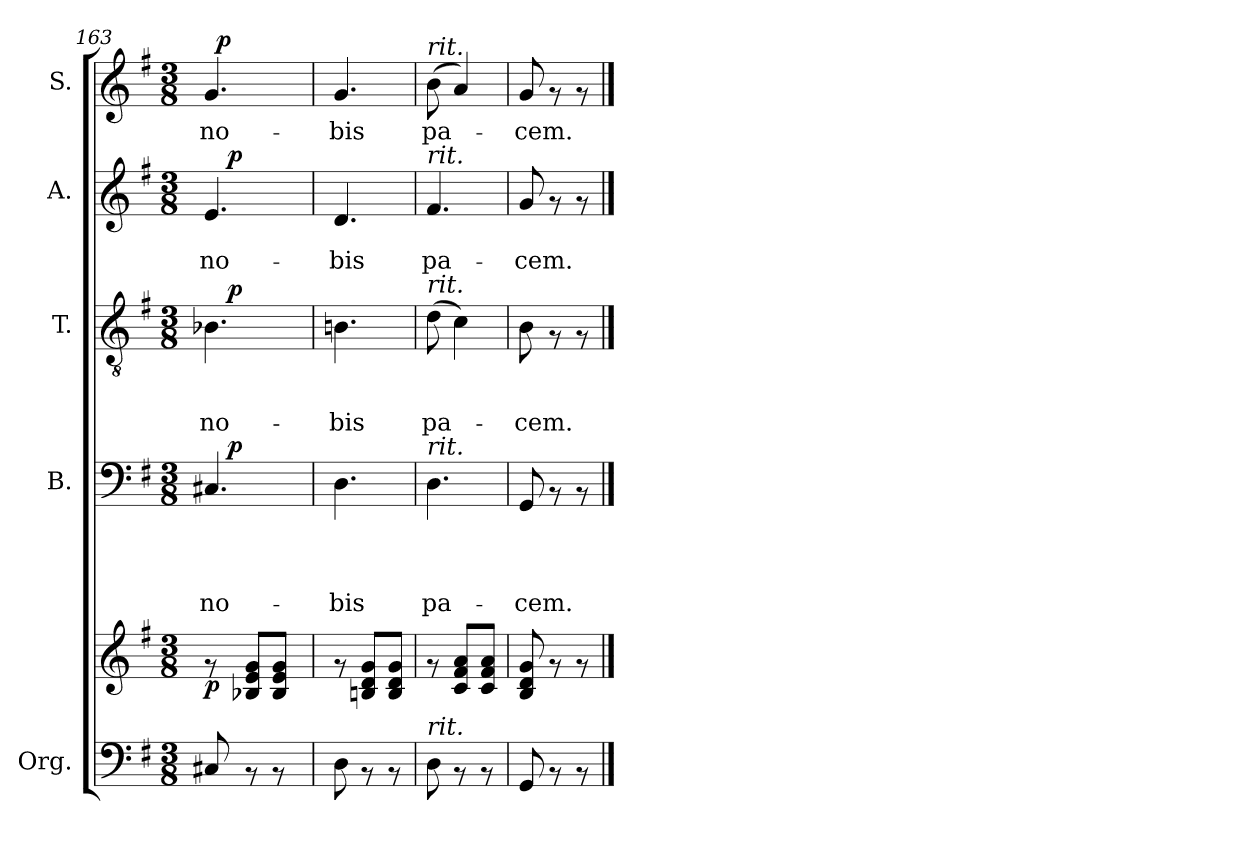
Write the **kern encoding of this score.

**kern	**kern	**dynam	**kern	**text	**text	**text	**text	**dynam	**kern	**text	**text	**text	**dynam	**kern	**text	**text	**dynam	**kern	**text	**dynam
*part5	*part5	*part5	*part4	*part4	*part4	*part4	*part4	*part4	*part3	*part3	*part3	*part3	*part3	*part2	*part2	*part2	*part2	*part1	*part1	*part1
*staff6	*staff5	*staff5/6	*staff4	*staff4	*staff4	*staff4	*staff4	*staff4	*staff3	*staff3	*staff3	*staff3	*staff3	*staff2	*staff2	*staff2	*staff2	*staff1	*staff1	*staff1
*I"Org.	*	*	*I"B.	*	*	*	*	*	*I"T.	*	*	*	*	*I"A.	*	*	*	*I"S.	*	*
*	*	*	*I'B.	*	*	*	*	*	*I'T.	*	*	*	*	*I'A.	*	*	*	*I'S.	*	*
*clefF4	*clefG2	*	*clefF4	*	*	*	*	*	*clefGv2	*	*	*	*	*clefG2	*	*	*	*clefG2	*	*
*k[f#]	*k[f#]	*	*k[f#]	*	*	*	*	*	*k[f#]	*	*	*	*	*k[f#]	*	*	*	*k[f#]	*	*
*G:	*G:	*	*G:	*	*	*	*	*	*G:	*	*	*	*	*G:	*	*	*	*G:	*	*
*M3/8	*M3/8	*	*M3/8	*	*	*	*	*	*M3/8	*	*	*	*	*M3/8	*	*	*	*M3/8	*	*
=163	=163	=163	=163	=163	=163	=163	=163	=163	=163	=163	=163	=163	=163	=163	=163	=163	=163	=163	=163	=163
!	!	!LO:DY:b	!	!	!	!	!LO:LY:b	!	!	!	!	!LO:LY:b	!	!	!	!LO:LY:b	!	!	!LO:LY:b	!
*	*	*	*^	*	*	*	*	*	*^	*	*	*	*	*^	*	*	*	*^	*	*
8C#X/	8rf	p	4.C#X/	16ryy	.	.	.	no-	.	4.B-X\	16ryy	.	.	no-	.	4.e/	16ryy	.	no-	.	4.g/	32ryy	no-	.
!	!	!	!	!	!	!	!	!	!	!	!	!	!	!	!	!	!	!	!	!	!	!	!	!LO:DY:a
.	.	.	.	.	.	.	.	.	.	.	.	.	.	.	.	.	.	.	.	.	.	4ryy	.	p
!	!	!	!	!	!	!	!	!	!LO:DY:a	!	!	!	!	!	!LO:DY:a	!	!	!	!	!LO:DY:a	!	!	!	!
.	.	.	.	4ryy	.	.	.	.	p	.	4ryy	.	.	.	p	.	4ryy	.	.	p	.	.	.	.
8rAA	8B-X/ 8e/ 8g/L	.	.	.	.	.	.	.	.	.	.	.	.	.	.	.	.	.	.	.	.	.	.	.
8rAA	8B-/ 8e/ 8g/J	.	.	.	.	.	.	.	.	.	.	.	.	.	.	.	.	.	.	.	.	.	.	.
.	.	.	.	.	.	.	.	.	.	.	.	.	.	.	.	.	.	.	.	.	.	16.ryy	.	.
.	.	.	.	16ryy	.	.	.	.	.	.	16ryy	.	.	.	.	.	16ryy	.	.	.	.	.	.	.
=164	=164	=164	=164	=164	=164	=164	=164	=164	=164	=164	=164	=164	=164	=164	=164	=164	=164	=164	=164	=164	=164	=164	=164	=164
!	!	!	!	!	!	!	!	!LO:LY:b	!	!	!	!	!	!LO:LY:b	!	!	!	!	!LO:LY:b	!	!	!	!LO:LY:b	!
*	*	*	*v	*v	*	*	*	*	*	*	*	*	*	*	*	*v	*v	*	*	*	*v	*v	*	*
*	*	*	*	*	*	*	*	*	*v	*v	*	*	*	*	*	*	*	*	*	*	*
8D\	8rf	.	4.D\	.	.	.	-bis	.	4.Bn\	.	.	-bis	.	4.d/	.	-bis	.	4.g/	-bis	.
8rAA	8Bn/ 8d/ 8g/L	.	.	.	.	.	.	.	.	.	.	.	.	.	.	.	.	.	.	.
8rAA	8B/ 8d/ 8g/J	.	.	.	.	.	.	.	.	.	.	.	.	.	.	.	.	.	.	.
=165	=165	=165	=165	=165	=165	=165	=165	=165	=165	=165	=165	=165	=165	=165	=165	=165	=165	=165	=165	=165
!	!	!	!	!	!	!	!	!	!	!	!	!	!	!	!	!	!	!LO:TX:a:i:t=rit.	!	!
!	!	!	!	!	!	!	!	!	!	!	!	!	!	!LO:TX:a:i:t=rit.	!	!	!	!	!	!
!	!	!	!	!	!	!	!	!	!LO:TX:a:i:t=rit.	!	!	!	!	!	!	!	!	!	!	!
!	!	!	!LO:TX:a:i:t=rit.	!	!	!	!	!	!	!	!	!	!	!	!	!	!	!	!	!
!LO:TX:a:i:t=rit.	!	!	!	!	!	!	!	!	!	!	!	!	!	!	!	!	!	!	!	!
!	!	!	!	!	!	!	!LO:LY:b	!	!	!	!	!LO:LY:b	!	!	!	!LO:LY:b	!	!	!LO:LY:b	!
8D\	8rf	.	4.D\	.	.	.	pa-	.	(>8d\	.	.	pa-	.	4.f#/	.	pa-	.	(>8b\	pa-	.
8rAA	8c/ 8f#/ 8a/L	.	.	.	.	.	.	.	4c\)	.	.	.	.	.	.	.	.	4a/)	.	.
8rAA	8c/ 8f#/ 8a/J	.	.	.	.	.	.	.	.	.	.	.	.	.	.	.	.	.	.	.
=166	=166	=166	=166	=166	=166	=166	=166	=166	=166	=166	=166	=166	=166	=166	=166	=166	=166	=166	=166	=166
!	!	!	!	!	!	!	!LO:LY:b	!	!	!	!	!LO:LY:b	!	!	!	!LO:LY:b	!	!	!LO:LY:b	!
8GG/	8B/ 8d/ 8g/	.	8GG/	.	.	.	-cem.	.	8B\	.	.	-cem.	.	8g/	.	-cem.	.	8g/	-cem.	.
8rAA	8rf	.	8rAA	.	.	.	.	.	8rF	.	.	.	.	8rf	.	.	.	8rf	.	.
8rAA	8rf	.	8rAA	.	.	.	.	.	8rF	.	.	.	.	8rf	.	.	.	8rf	.	.
==	==	==	==	==	==	==	==	==	==	==	==	==	==	==	==	==	==	==	==	==
*-	*-	*-	*-	*-	*-	*-	*-	*-	*-	*-	*-	*-	*-	*-	*-	*-	*-	*-	*-	*-
